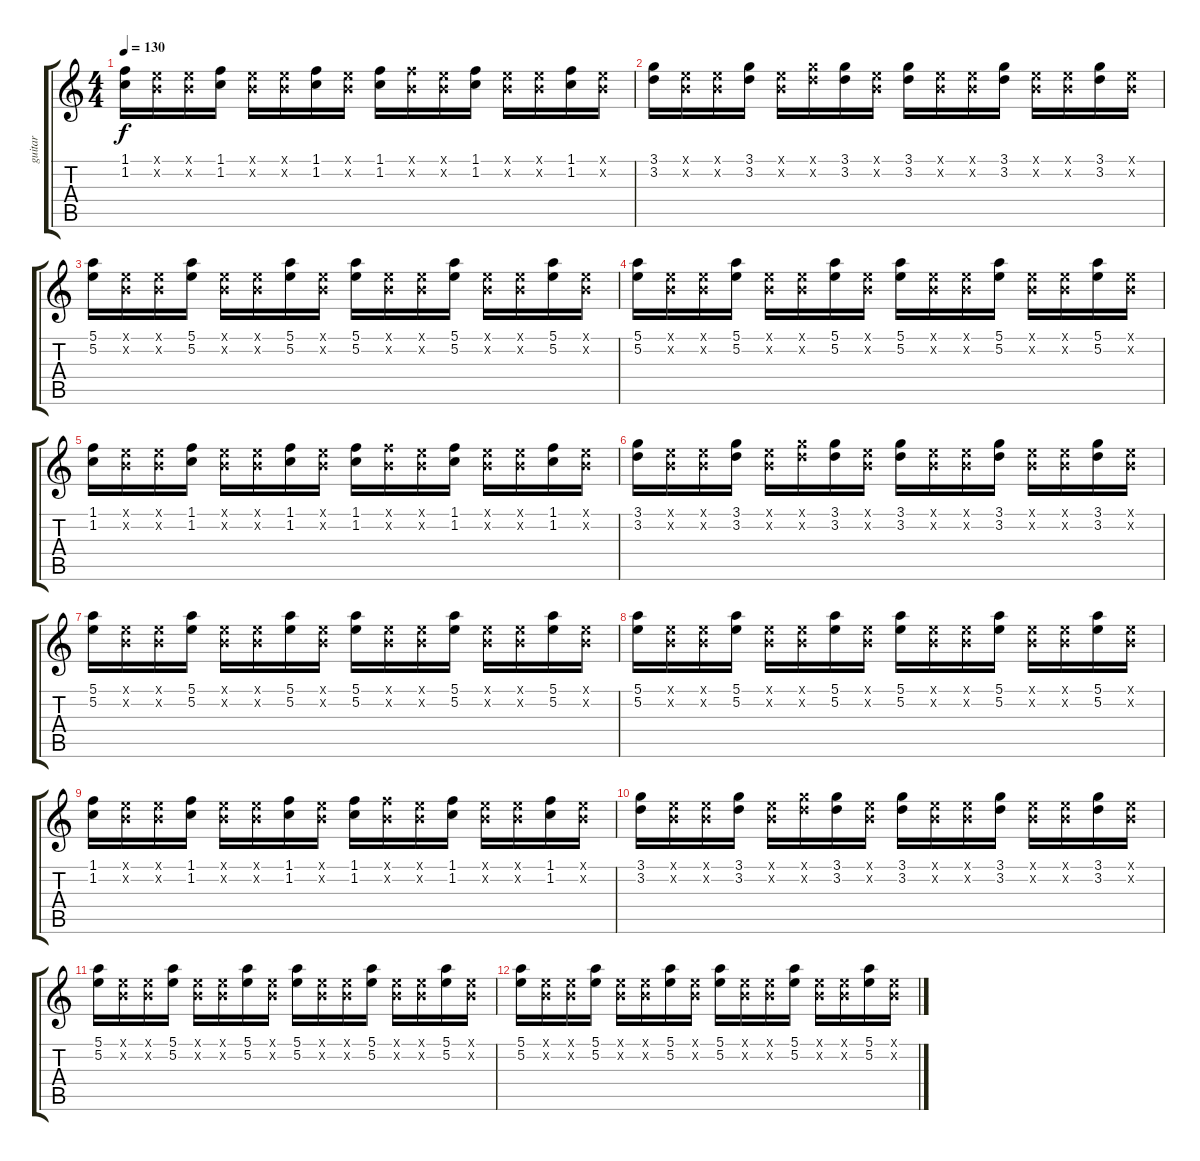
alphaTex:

\track ("guitar" "guitar") {instrument overdrivenguitar}
\staff {score tabs}
\tuning (E4 B3 G3 D3 A2 E2) {hide}
\ts (4 4)
\tempo 130
\clef g2
\ks c
(1.1 1.2).16{dy f} (0.1{x} 0.2{x}).16 (0.1{x} 0.2{x}).16 (1.1 1.2).16 (0.1{x} 0.2{x}).16 (0.1{x} 0.2{x}).16 (1.1 1.2).16 (0.1{x} 0.2{x}).16 (1.1 1.2).16 (1.1{x} 0.2{x}).16 (0.1{x} 0.2{x}).16 (1.1 1.2).16 (0.1{x} 0.2{x}).16 (0.1{x} 0.2{x}).16 (1.1 1.2).16 (0.1{x} 0.2{x}).16 |
(3.1 3.2).16 (0.1{x} 0.2{x}).16 (0.1{x} 0.2{x}).16 (3.1 3.2).16 (0.1{x} 0.2{x}).16 (3.1{x} 3.2{x}).16 (3.1 3.2).16 (0.1{x} 0.2{x}).16 (3.1 3.2).16 (0.1{x} 0.2{x}).16 (0.1{x} 0.2{x}).16 (3.1 3.2).16 (0.1{x} 0.2{x}).16 (0.1{x} 0.2{x}).16 (3.1 3.2).16 (0.1{x} 0.2{x}).16 |
(5.1 5.2).16 (0.1{x} 0.2{x}).16 (0.1{x} 0.2{x}).16 (5.1 5.2).16 (0.1{x} 0.2{x}).16 (0.1{x} 0.2{x}).16 (5.1 5.2).16 (0.1{x} 0.2{x}).16 (5.1 5.2).16 (0.1{x} 0.2{x}).16 (0.1{x} 0.2{x}).16 (5.1 5.2).16 (0.1{x} 0.2{x}).16 (0.1{x} 0.2{x}).16 (5.1 5.2).16 (0.1{x} 0.2{x}).16 |
(5.1 5.2).16 (0.1{x} 0.2{x}).16 (0.1{x} 0.2{x}).16 (5.1 5.2).16 (0.1{x} 0.2{x}).16 (0.1{x} 0.2{x}).16 (5.1 5.2).16 (0.1{x} 0.2{x}).16 (5.1 5.2).16 (0.1{x} 0.2{x}).16 (0.1{x} 0.2{x}).16 (5.1 5.2).16 (0.1{x} 0.2{x}).16 (0.1{x} 0.2{x}).16 (5.1 5.2).16 (0.1{x} 0.2{x}).16 |
(1.1 1.2).16{volume 12} (0.1{x} 0.2{x}).16 (0.1{x} 0.2{x}).16 (1.1 1.2).16 (0.1{x} 0.2{x}).16 (0.1{x} 0.2{x}).16 (1.1 1.2).16 (0.1{x} 0.2{x}).16 (1.1 1.2).16 (1.1{x} 0.2{x}).16 (0.1{x} 0.2{x}).16 (1.1 1.2).16 (0.1{x} 0.2{x}).16 (0.1{x} 0.2{x}).16 (1.1 1.2).16 (0.1{x} 0.2{x}).16 |
(3.1 3.2).16 (0.1{x} 0.2{x}).16 (0.1{x} 0.2{x}).16 (3.1 3.2).16 (0.1{x} 0.2{x}).16 (3.1{x} 3.2{x}).16 (3.1 3.2).16 (0.1{x} 0.2{x}).16 (3.1 3.2).16 (0.1{x} 0.2{x}).16 (0.1{x} 0.2{x}).16 (3.1 3.2).16 (0.1{x} 0.2{x}).16 (0.1{x} 0.2{x}).16 (3.1 3.2).16 (0.1{x} 0.2{x}).16 |
(5.1 5.2).16{volume 8} (0.1{x} 0.2{x}).16 (0.1{x} 0.2{x}).16 (5.1 5.2).16 (0.1{x} 0.2{x}).16 (0.1{x} 0.2{x}).16 (5.1 5.2).16 (0.1{x} 0.2{x}).16 (5.1 5.2).16 (0.1{x} 0.2{x}).16 (0.1{x} 0.2{x}).16 (5.1 5.2).16 (0.1{x} 0.2{x}).16 (0.1{x} 0.2{x}).16 (5.1 5.2).16 (0.1{x} 0.2{x}).16 |
(5.1 5.2).16 (0.1{x} 0.2{x}).16 (0.1{x} 0.2{x}).16 (5.1 5.2).16 (0.1{x} 0.2{x}).16 (0.1{x} 0.2{x}).16 (5.1 5.2).16 (0.1{x} 0.2{x}).16 (5.1 5.2).16 (0.1{x} 0.2{x}).16 (0.1{x} 0.2{x}).16 (5.1 5.2).16 (0.1{x} 0.2{x}).16 (0.1{x} 0.2{x}).16 (5.1 5.2).16 (0.1{x} 0.2{x}).16 |
(1.1 1.2).16{volume 4} (0.1{x} 0.2{x}).16 (0.1{x} 0.2{x}).16 (1.1 1.2).16 (0.1{x} 0.2{x}).16 (0.1{x} 0.2{x}).16 (1.1 1.2).16 (0.1{x} 0.2{x}).16 (1.1 1.2).16 (1.1{x} 0.2{x}).16 (0.1{x} 0.2{x}).16 (1.1 1.2).16 (0.1{x} 0.2{x}).16 (0.1{x} 0.2{x}).16 (1.1 1.2).16 (0.1{x} 0.2{x}).16 |
(3.1 3.2).16 (0.1{x} 0.2{x}).16 (0.1{x} 0.2{x}).16 (3.1 3.2).16 (0.1{x} 0.2{x}).16 (3.1{x} 3.2{x}).16 (3.1 3.2).16 (0.1{x} 0.2{x}).16 (3.1 3.2).16 (0.1{x} 0.2{x}).16 (0.1{x} 0.2{x}).16 (3.1 3.2).16 (0.1{x} 0.2{x}).16 (0.1{x} 0.2{x}).16 (3.1 3.2).16 (0.1{x} 0.2{x}).16 |
(5.1 5.2).16{volume 0} (0.1{x} 0.2{x}).16 (0.1{x} 0.2{x}).16 (5.1 5.2).16 (0.1{x} 0.2{x}).16 (0.1{x} 0.2{x}).16 (5.1 5.2).16 (0.1{x} 0.2{x}).16 (5.1 5.2).16 (0.1{x} 0.2{x}).16 (0.1{x} 0.2{x}).16 (5.1 5.2).16 (0.1{x} 0.2{x}).16 (0.1{x} 0.2{x}).16 (5.1 5.2).16 (0.1{x} 0.2{x}).16 |
(5.1 5.2).16 (0.1{x} 0.2{x}).16 (0.1{x} 0.2{x}).16 (5.1 5.2).16 (0.1{x} 0.2{x}).16 (0.1{x} 0.2{x}).16 (5.1 5.2).16 (0.1{x} 0.2{x}).16 (5.1 5.2).16 (0.1{x} 0.2{x}).16 (0.1{x} 0.2{x}).16 (5.1 5.2).16 (0.1{x} 0.2{x}).16 (0.1{x} 0.2{x}).16 (5.1 5.2).16 (0.1{x} 0.2{x}).16
